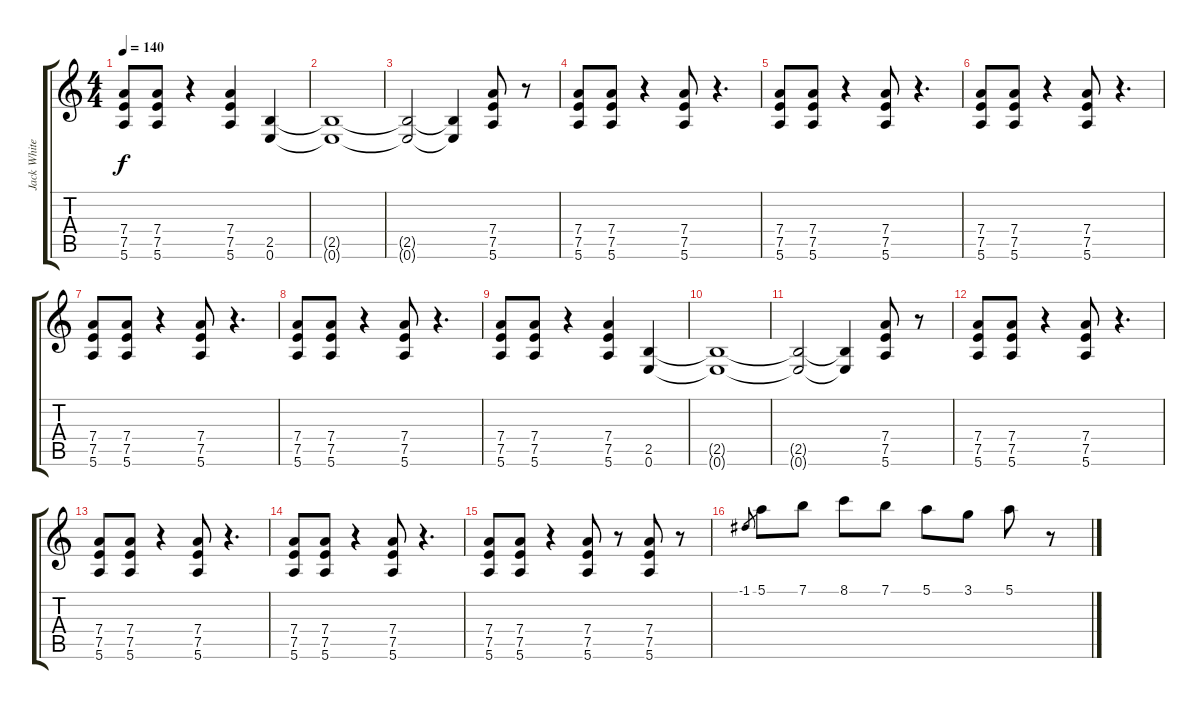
\track ("Jack White" "Jack White") {instrument distortionguitar}
\staff {score tabs}
\tuning (E4 B3 G3 D3 A2 E2) {hide}
\ts (4 4)
\tempo 140
\clef g2
\ks c
(7.4 7.5 5.6).8{dy f} (7.4 7.5 5.6).8 r.4 (7.4 7.5 5.6).4 (2.5 0.6).4 |
(2.5{t} 0.6{t}).1 |
(2.5{t} 0.6{t}).2 (2.5{t} 0.6{t}).4 (7.4 7.5 5.6).8 r.8 |
(7.4 7.5 5.6).8 (7.4 7.5 5.6).8 r.4 (7.4 7.5 5.6).8 r.4{d} |
(7.4 7.5 5.6).8 (7.4 7.5 5.6).8 r.4 (7.4 7.5 5.6).8 r.4{d} |
(7.4 7.5 5.6).8 (7.4 7.5 5.6).8 r.4 (7.4 7.5 5.6).8 r.4{d} |
(7.4 7.5 5.6).8 (7.4 7.5 5.6).8 r.4 (7.4 7.5 5.6).8 r.4{d} |
(7.4 7.5 5.6).8 (7.4 7.5 5.6).8 r.4 (7.4 7.5 5.6).8 r.4{d} |
(7.4 7.5 5.6).8 (7.4 7.5 5.6).8 r.4 (7.4 7.5 5.6).4 (2.5 0.6).4 |
(2.5{t} 0.6{t}).1 |
(2.5{t} 0.6{t}).2 (2.5{t} 0.6{t}).4 (7.4 7.5 5.6).8 r.8 |
(7.4 7.5 5.6).8 (7.4 7.5 5.6).8 r.4 (7.4 7.5 5.6).8 r.4{d} |
(7.4 7.5 5.6).8 (7.4 7.5 5.6).8 r.4 (7.4 7.5 5.6).8 r.4{d} |
(7.4 7.5 5.6).8 (7.4 7.5 5.6).8 r.4 (7.4 7.5 5.6).8 r.4{d} |
(7.4 7.5 5.6).8 (7.4 7.5 5.6).8 r.4 (7.4 7.5 5.6).8 r.8 (7.4 7.5 5.6).8 r.8 |
-1.1.8{gr} 5.1.8 7.1.8 8.1.8 7.1.8 5.1.8 3.1.8 5.1.8 r.8
